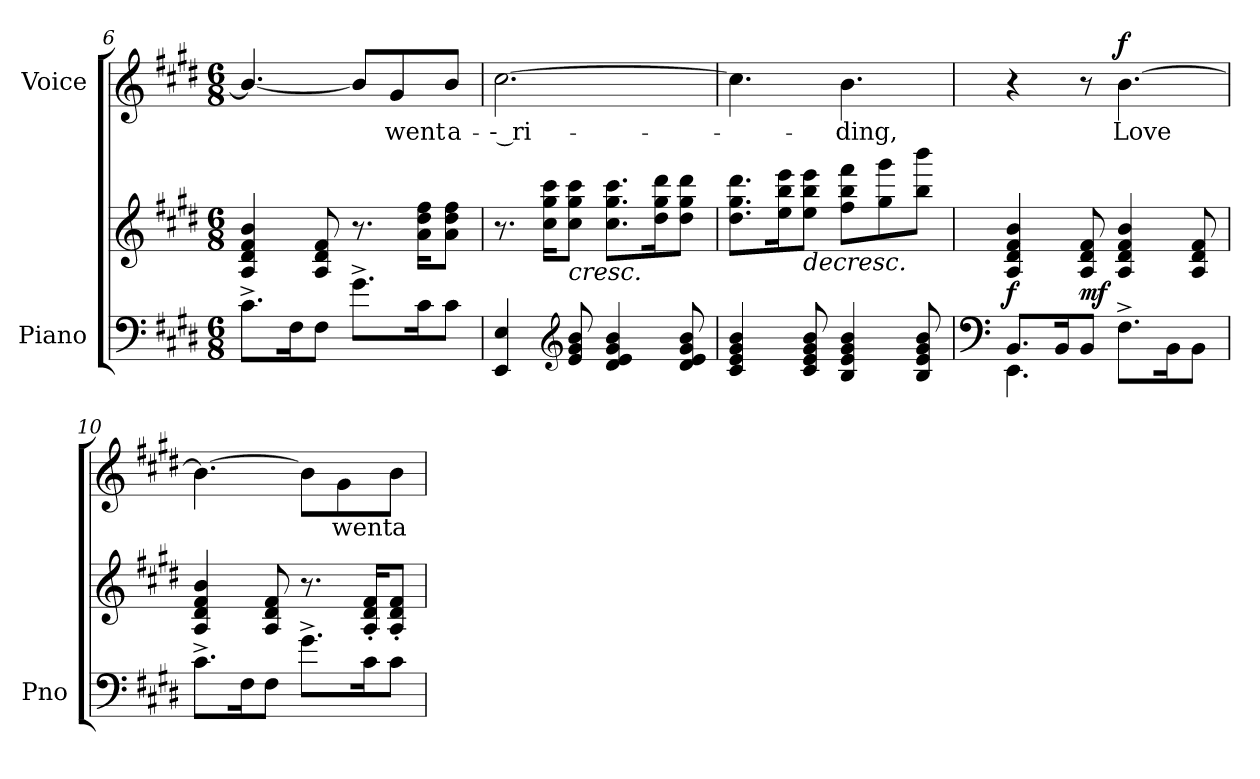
**kern	**kern	**dynam	**kern	**text	**dynam
*part2	*part2	*part2	*part1	*part1	*part1
*staff3	*staff2	*staff2/3	*staff1	*staff1	*staff1
*I"Piano	*	*	*I"Voice	*	*
*I'Pno	*	*	*	*	*
*clefF4	*clefG2	*	*clefG2	*	*
*k[f#c#g#d#]	*k[f#c#g#d#]	*	*k[f#c#g#d#]	*	*
*M6/8	*M6/8	*	*M6/8	*	*
=6	=6	=6	=6	=6	=6
8.c#^\L	4A/ 4d#/ 4f#/ 4b/	.	4.b/_	.	.
16F#\K	.	.	.	.	.
8F#\J	8A/ 8d#/ 8f#/	.	.	.	.
8.g#^\L	8.r	.	8b/L]	.	.
.	.	.	8g#/	went	.
16c#\K	16a\ 16dd#\ 16ff#\KL	.	.	.	.
8c#\J	8a\ 8dd#\ 8ff#\J	.	8b/J	a-	.
=7	=7	=7	=7	=7	=7
4EE/ 4E/	8.r	.	[2.cc#\	-- ri-	.
.	16cc#\ 16gg#\ 16ccc#\KL	.	.	.	.
*clefG2	*	*	*	*	*
!	!	!LO:HP:b	!	!	!
8e/ 8g#/ 8b/	8cc#\ 8gg#\ 8ccc#\J	<	.	.	.
4d#/ 4e/ 4g#/ 4b/	8.cc#\ 8.gg#\ 8.ccc#\L	.	.	.	.
.	16dd#\ 16gg#\ 16ddd#\K	.	.	.	.
8d#/ 8e/ 8g#/ 8b/	8dd#\ 8gg#\ 8ddd#\J	.	.	.	.
=8	=8	=8	=8	=8	=8
4c#/ 4e/ 4g#/ 4b/	8.dd#\ 8.gg#\ 8.ddd#\L	.	4.cc#\]	.	.
.	16ee\ 16bb\ 16eee\K	.	.	.	.
!	!	!LO:HP:b	!	!	!
8c#/ 8e/ 8g#/ 8b/	8ee\ 8bb\ 8eee\J	>	.	.	.
4B/ 4e/ 4g#/ 4b/	8ff#\ 8bb\ 8fff#\L	.	4.b\	-ding,	.
.	8gg#\ 8ggg#\	.	.	.	.
8B/ 8e/ 8g#/ 8b/	8bb\ 8bbb\J	.	.	.	.
.	.	[	.	.	.
=9	=9	=9	=9	=9	=9
*clefF4	*	*	*	*	*
*^	*	*	*	*	*
!	!	!	!LO:DY:b	!	!	!
8.BB/L	4.EE\	4A/ 4d#/ 4f#/ 4b/	f	4r	.	.
16BB/K	.	.	.	.	.	.
!	!	!	!LO:DY:n=1:b	!	!	!
8BB/J	.	8A/ 8d#/ 8f#/	] mf	8r	.	.
!	!	!	!	!	!	!LO:DY:a
8.F#^\L	4.ryy	4A/ 4d#/ 4f#/ 4b/	.	[4.b\	Love	f
16BB\K	.	.	.	.	.	.
8BB\J	.	8A/ 8d#/ 8f#/	.	.	.	.
*v	*v	*	*	*	*	*
=10	=10	=10	=10	=10	=10
8.c#^\L	4A/ 4d#/ 4f#/ 4b/	.	4.b\_	.	.
16F#\K	.	.	.	.	.
8F#\J	8A/ 8d#/ 8f#/	.	.	.	.
8.g#^\L	8.r	.	8b\L]	.	.
.	.	.	8g#\	went	.
16c#\K	16A/'> 16d#/'> 16f#/'>KL	.	.	.	.
8c#\J	8A/'> 8d#/'> 8f#/'>J	.	8b\J	a-	.
=	=	=	=	=	=
*-	*-	*-	*-	*-	*-
